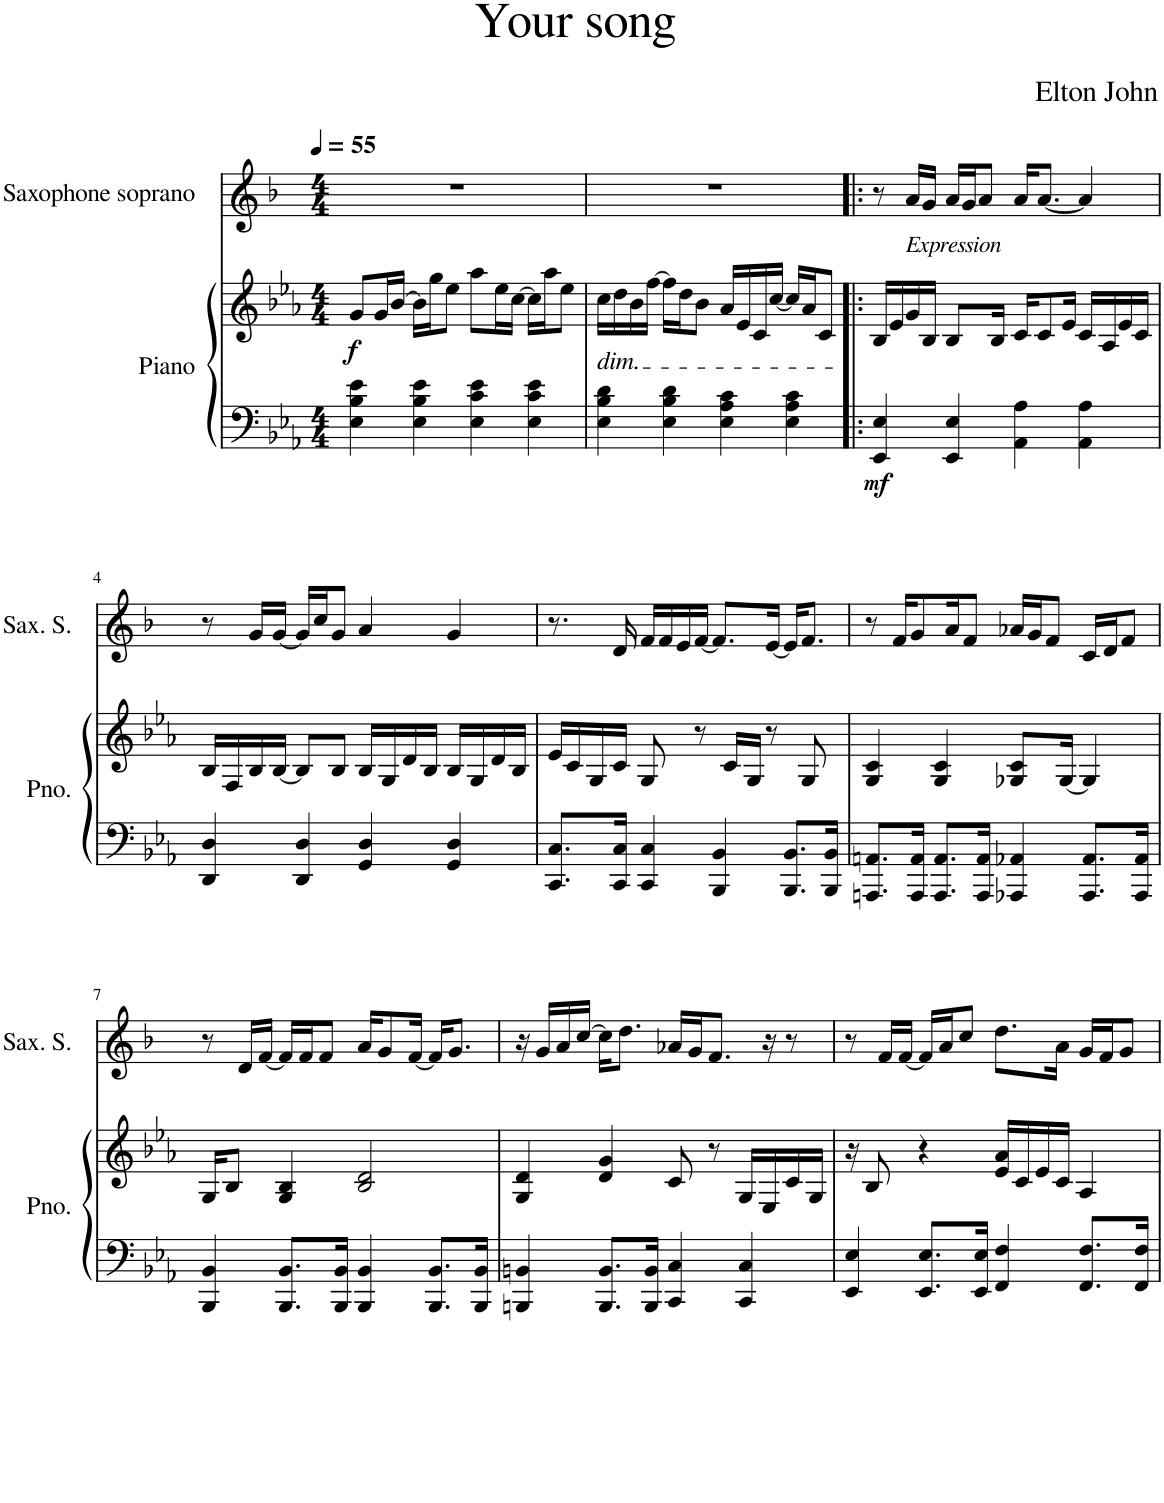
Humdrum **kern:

**kern	**kern	**dynam	**kern
*part2	*part2	*part2	*part1
*staff3	*staff2	*staff2/3	*staff1
*I"Piano	*	*	*I"Saxophone soprano
*I'Pno.	*	*	*I'Sax. S.
*clefF4	*clefG2	*	*clefG2
*	*	*	*Trd1c2
*k[b-e-a-]	*k[b-e-a-]	*	*k[b-]
*M4/4	*M4/4	*	*M4/4
*MM55	*MM55	*	*MM55
=1	=1	=1	=1
!	!	!LO:DY:b	!
4E-\ 4B-\ 4e-\	8g/L	f	1r
.	16g/L	.	.
.	[16b-/JJ	.	.
4E-\ 4B-\ 4e-\	16b-\LL]	.	.
.	16gg\J	.	.
.	8ee-\J	.	.
4E-\ 4c\ 4e-\	8aa-\L	.	.
.	16ee-\L	.	.
.	[16cc\JJ	.	.
4E-\ 4c\ 4e-\	16cc\LL]	.	.
.	16aa-\J	.	.
.	8ee-\J	.	.
=2	=2	=2	=2
!	!LO:TX:b:i:t=dim.	!	!
4E-\ 4B-\ 4d\	16cc\LL	.	1r
.	16dd\	.	.
.	16b-\	.	.
.	[16ff\JJ	.	.
4E-\ 4B-\ 4d\	16ff\LL]	.	.
.	16dd\J	.	.
.	8b-\J	.	.
4E-\ 4A-\ 4c\	16a-/LL	.	.
.	16e-/	.	.
.	16c/	.	.
.	[16cc/JJ	.	.
4E-\ 4A-\ 4c\	16cc/LL]	.	.
.	16a-/J	.	.
.	8c/J	.	.
=3!|:	=3!|:	=3!|:	=3!|:
!	!	!LO:DY:b=2	!
4EE-/ 4E-/	16B-/LL	mf	8r
.	16e-/	.	.
!	!	!	!LO:TX:b:i:t=Expression
.	16g/	.	16a~/LL
.	16B-/JJ	.	16g~/JJ
4EE-/ 4E-/	8.B-/L	.	16a~/LL
.	.	.	16g~/J
.	.	.	8a~/J
.	16B-/Jk	.	.
4AA-\ 4A-\	16c/KL	.	16a~/KL
.	8c/	.	[8.a~/J
.	16e-/Jk	.	.
4AA-\ 4A-\	16c/LL	.	4a~/]
.	16A-/	.	.
.	16e-/	.	.
.	16c/JJ	.	.
!!LO:LB:g=z
=4	=4	=4	=4
4DD/ 4D/	16B-/LL	.	8r
.	16F/	.	.
.	16B-/	.	16g~/LL
.	[16B-/JJ	.	[16g~/JJ
4DD/ 4D/	8B-/L]	.	16g~/LL]
.	.	.	16cc~/J
.	8B-/J	.	8g~/J
4GG/ 4D/	16B-/LL	.	4a~/
.	16G/	.	.
.	16d/	.	.
.	16B-/JJ	.	.
4GG/ 4D/	16B-/LL	.	4g~/
.	16G/	.	.
.	16d/	.	.
.	16B-/JJ	.	.
=5	=5	=5	=5
8.CC/ 8.C/L	16e-/LL	.	8.r
.	16c/	.	.
.	16G/	.	.
16CC/ 16C/Jk	16c/JJ	.	16d~/
4CC/ 4C/	8.G/	.	16f~/LL
.	.	.	16f~/
.	.	.	16e~/
.	8r	.	[16f~/JJ
4BBB-/ 4BB-/	.	.	8.f~/L]
.	16c/LL	.	.
.	16G/JJ	.	.
.	8r	.	[16e~/Jk
8.BBB-/ 8.BB-/L	.	.	16e~/KL]
.	8.G/	.	8.f~/J
16BBB-/ 16BB-/Jk	.	.	.
=6	=6	=6	=6
8.AAAn/ 8.AAn/L	4G/ 4c/	.	8r
.	.	.	16f~/KL
16AAA/ 16AA/Jk	.	.	8g~/
8.AAA/ 8.AA/L	4G/ 4c/	.	.
.	.	.	16a~/K
.	.	.	8f~/J
16AAA/ 16AA/Jk	.	.	.
4AAA-X/ 4AA-X/	8.G-X/ 8.c/L	.	16a-X~/LL
.	.	.	16g~/J
.	.	.	8f~/J
.	[16G-/Jk	.	.
8.AAA-/ 8.AA-/L	4G-/]	.	16c~/LL
.	.	.	16d~/J
.	.	.	8f~/J
16AAA-/ 16AA-/Jk	.	.	.
!!LO:LB:g=z
=7	=7	=7	=7
4BBB-/ 4BB-/	16G/KL	.	8r
.	8.B-/J	.	.
.	.	.	16d~/LL
.	.	.	[16f~/JJ
8.BBB-/ 8.BB-/L	4G/ 4B-/	.	16f~/LL]
.	.	.	16f~/J
.	.	.	8f~/J
16BBB-/ 16BB-/Jk	.	.	.
4BBB-/ 4BB-/	2B-/ 2d/	.	16a~/KL
.	.	.	8g~/
.	.	.	[16f~/Jk
8.BBB-/ 8.BB-/L	.	.	16f~/KL]
.	.	.	8.g~/J
16BBB-/ 16BB-/Jk	.	.	.
=8	=8	=8	=8
4BBBn/ 4BBn/	4G/ 4d/	.	16r
.	.	.	16g~/LL
.	.	.	16a~/
.	.	.	[16cc~/JJ
8.BBB/ 8.BB/L	4d/ 4g/	.	16cc~\KL]
.	.	.	8.dd~\J
16BBB/ 16BB/Jk	.	.	.
4CC/ 4C/	8c/	.	16a-X~/LL
.	.	.	16g~/J
.	8r	.	8.f~/J
4CC/ 4C/	16G/LL	.	.
.	16E-/	.	16r
.	16c/	.	8r
.	16G/JJ	.	.
=9	=9	=9	=9
4EE-/ 4E-/	16r	.	8r
.	8.B-/	.	.
.	.	.	16f~/LL
.	.	.	[16f~/JJ
8.EE-/ 8.E-/L	4r	.	16f~/LL]
.	.	.	16a~/J
.	.	.	8cc~/J
16EE-/ 16E-/Jk	.	.	.
4FF/ 4F/	16e-/ 16a-/LL	.	8.dd~\L
.	16c/	.	.
.	16e-/	.	.
.	16c/JJ	.	16a~\Jk
8.FF/ 8.F/L	4A-/	.	16g~/LL
.	.	.	16f~/J
.	.	.	8g~/J
16FF/ 16F/Jk	.	.	.
=	=	=	=
*-	*-	*-	*-
